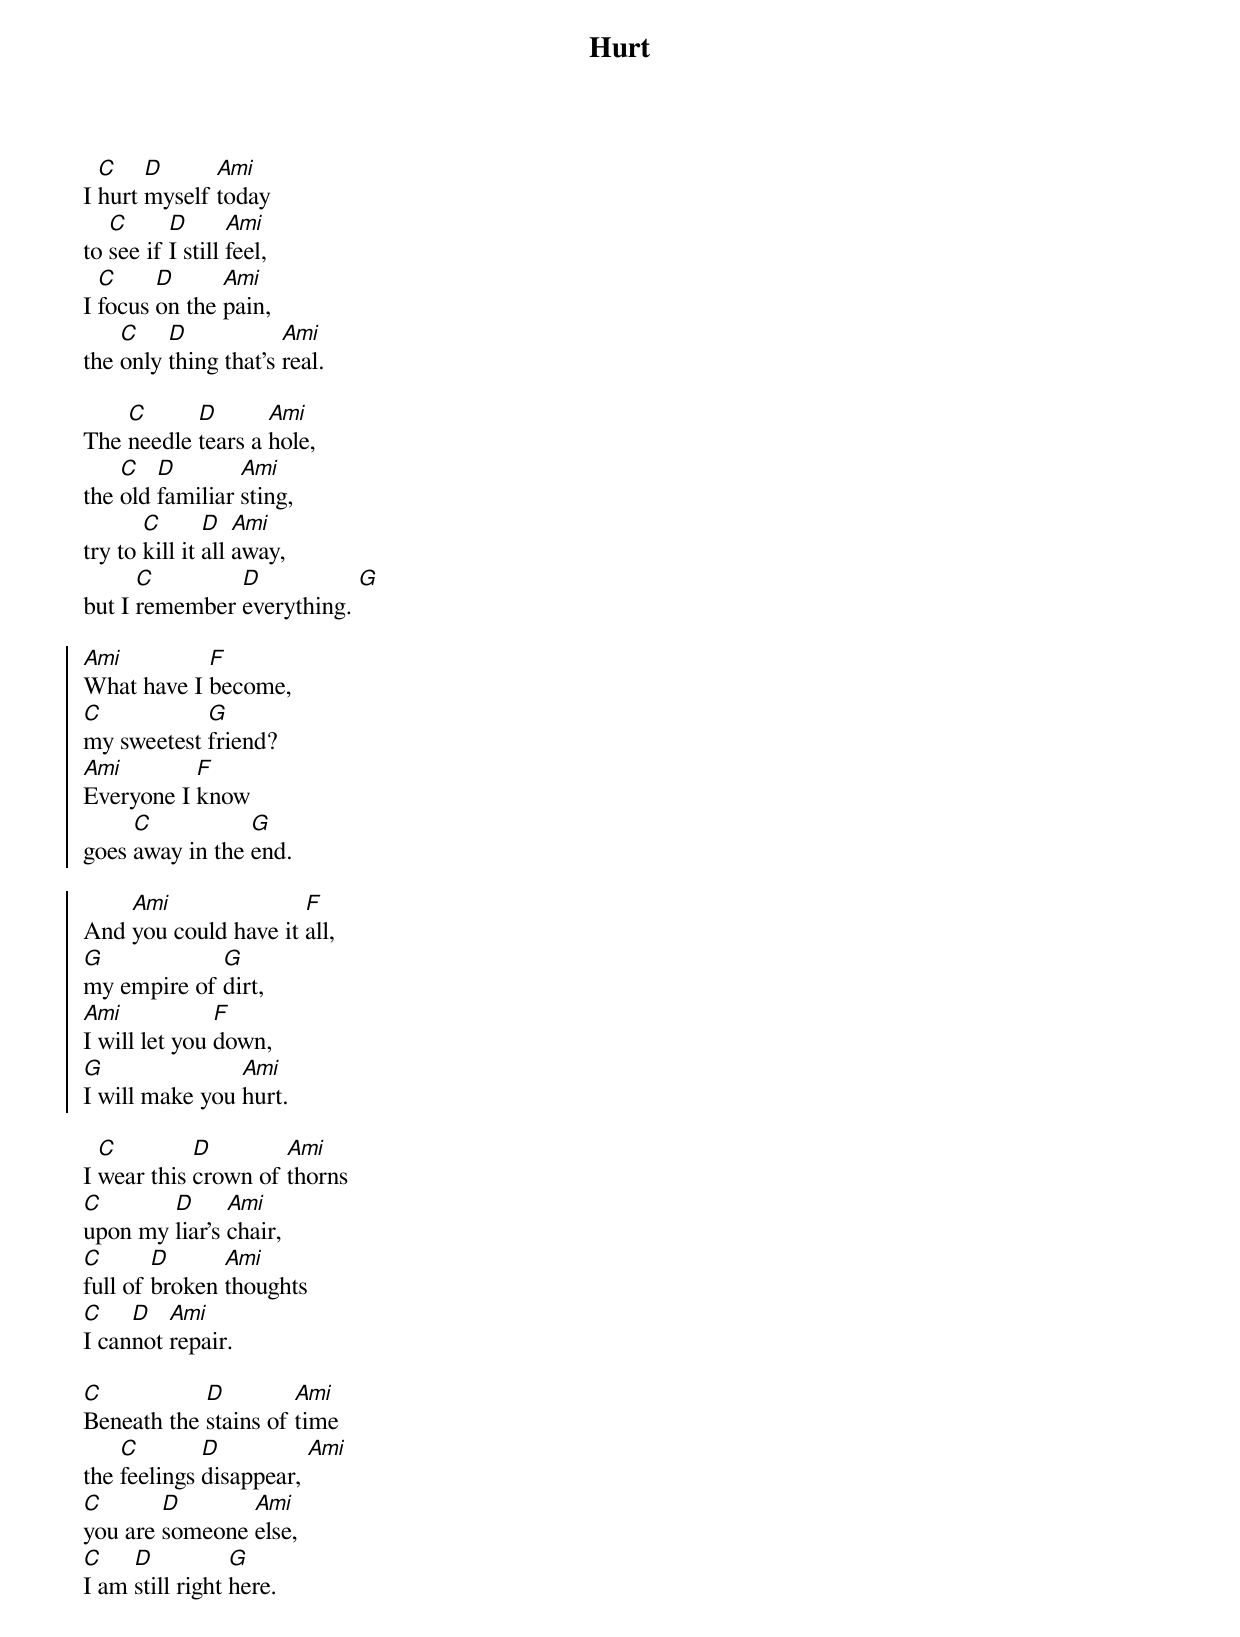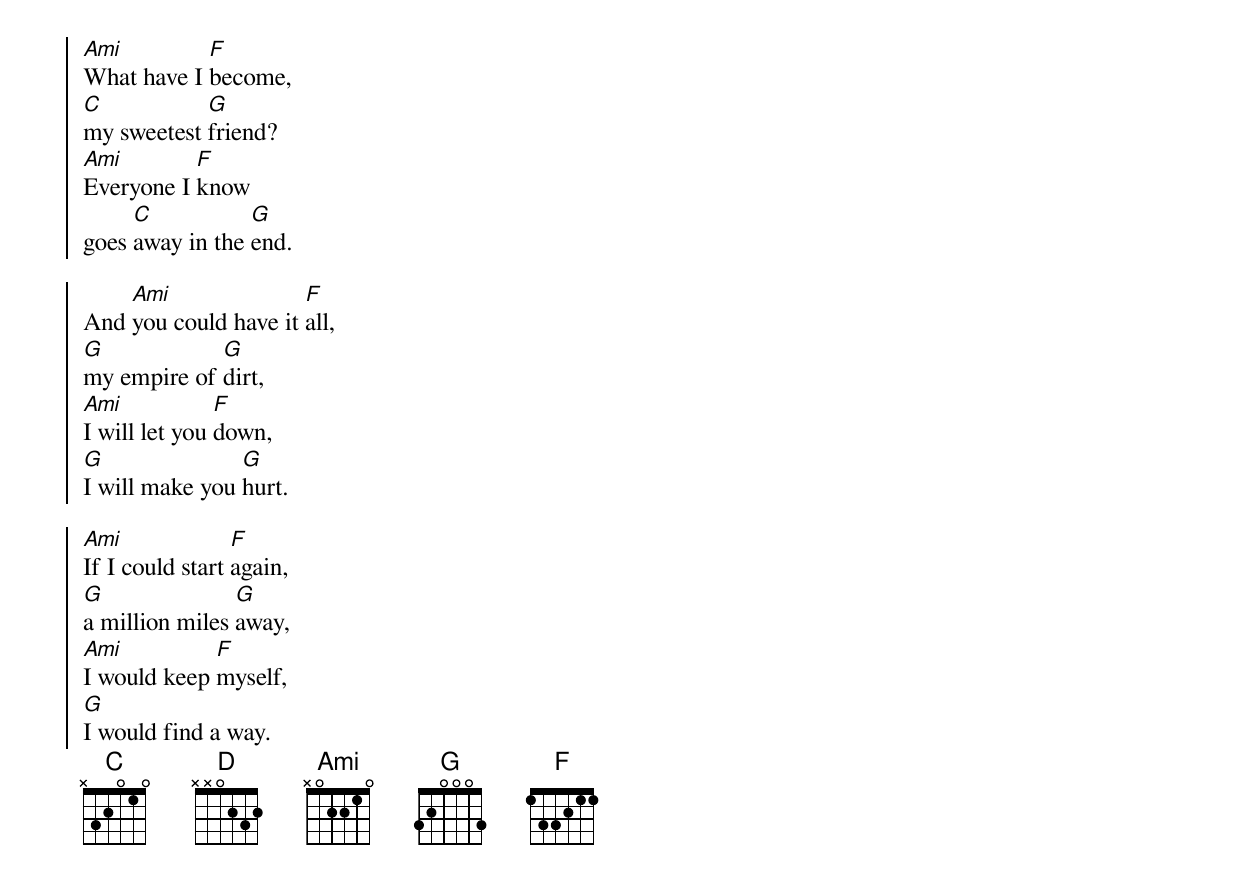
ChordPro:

{title: Hurt}
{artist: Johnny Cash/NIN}
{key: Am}
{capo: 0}
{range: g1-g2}
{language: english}
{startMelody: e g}
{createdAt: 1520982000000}
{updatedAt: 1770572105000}
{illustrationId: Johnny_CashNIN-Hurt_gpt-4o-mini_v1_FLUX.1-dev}
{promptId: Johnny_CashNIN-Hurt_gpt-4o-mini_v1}

{start_of_verse}
I [C]hurt [D]myself [Ami]today
to [C]see if [D]I still [Ami]feel,
I [C]focus [D]on the [Ami]pain,
the [C]only [D]thing that's [Ami]real.

The [C]needle [D]tears a [Ami]hole,
the [C]old [D]familiar [Ami]sting,
try to [C]kill it [D]all [Ami]away,
but I [C]remember [D]everything. [G]
{end_of_verse}

{start_of_chorus}
[Ami]What have I [F]become,
[C]my sweetest [G]friend?
[Ami]Everyone I [F]know
goes [C]away in the [G]end.

And [Ami]you could have it [F]all,
[G]my empire of [G]dirt,
[Ami]I will let you [F]down,
[G]I will make you [Ami]hurt.
{end_of_chorus}

{start_of_verse}
I [C]wear this [D]crown of [Ami]thorns
[C]upon my [D]liar's [Ami]chair,
[C]full of [D]broken [Ami]thoughts
[C]I can[D]not [Ami]repair.

[C]Beneath the [D]stains of [Ami]time
the [C]feelings [D]disappear, [Ami]
[C]you are [D]someone [Ami]else,
[C]I am [D]still right [G]here.
{end_of_verse}

{start_of_chorus}
[Ami]What have I [F]become,
[C]my sweetest [G]friend?
[Ami]Everyone I [F]know
goes [C]away in the [G]end.

And [Ami]you could have it [F]all,
[G]my empire of [G]dirt,
[Ami]I will let you [F]down,
[G]I will make you [G]hurt.

[Ami]If I could start [F]again,
[G]a million miles [G]away,
[Ami]I would keep [F]myself,
[G]I would find a way.
{end_of_chorus}
